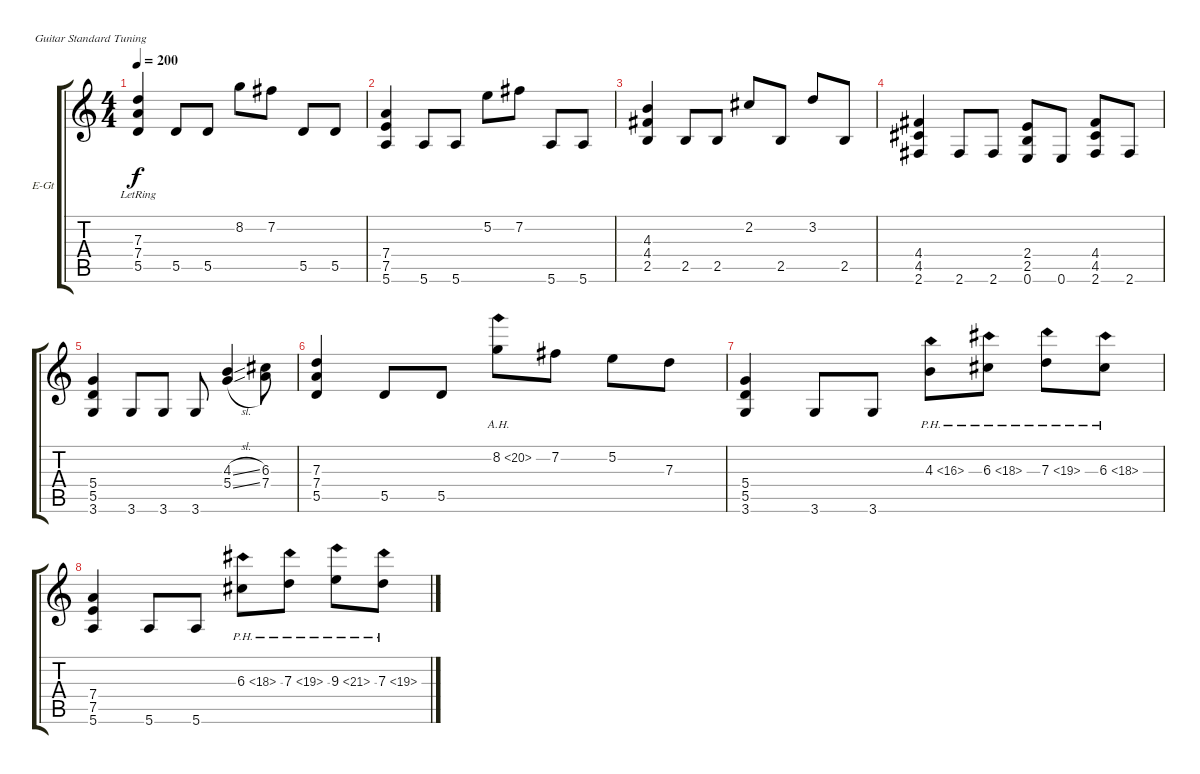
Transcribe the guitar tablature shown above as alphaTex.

\bracketExtendMode groupsimilarinstruments
\firstSystemTrackNameOrientation horizontal
\otherSystemsTrackNameOrientation horizontal
\track ("Guitar Player" "E-Gt") {instrument distortionguitar}
\staff {score tabs}
\tuning (E4 B3 G3 D3 A2 E2)
\ts (4 4)
\beaming (8 2 2 2 2)
\tempo 200
\clef g2
\ks c
(7.3{lr} 7.4{lr} 5.5).4{dy f instrument distortionguitar} 5.5.8 5.5.8 8.2.8 7.2.8 5.5.8 5.5.8 |
(7.4 7.5 5.6).4 5.6.8 5.6.8 5.2.8 7.2.8 5.6.8 5.6.8 |
(4.3 4.4 2.5).4 2.5.8 2.5.8 2.2.8 2.5.8 3.2.8 2.5.8 |
(4.4 4.5 2.6).4 2.6.8 2.6.8 (2.4 2.5 0.6).8 0.6.8 (4.4 4.5 2.6).8 2.6.8 |
(5.4 5.5 3.6).4 3.6.8 3.6.8 3.6.8 (4.3{sl} 5.4{sl}).4 (6.3 7.4).8 |
(7.3 7.4 5.5).4 5.5.8 5.5.8 8.2{ah 12}.8 7.2.8 5.2.8 7.3.8 |
(5.4 5.5 3.6).4 3.6.8 3.6.8 4.3{ph 12}.8 6.3{ph 12}.8 7.3{ph 12}.8 6.3{ph 12}.8 |
(7.4 7.5 5.6).4 5.6.8 5.6.8 6.3{ph 12}.8 7.3{ph 12}.8 9.3{ph 12}.8 7.3{ph 12}.8
